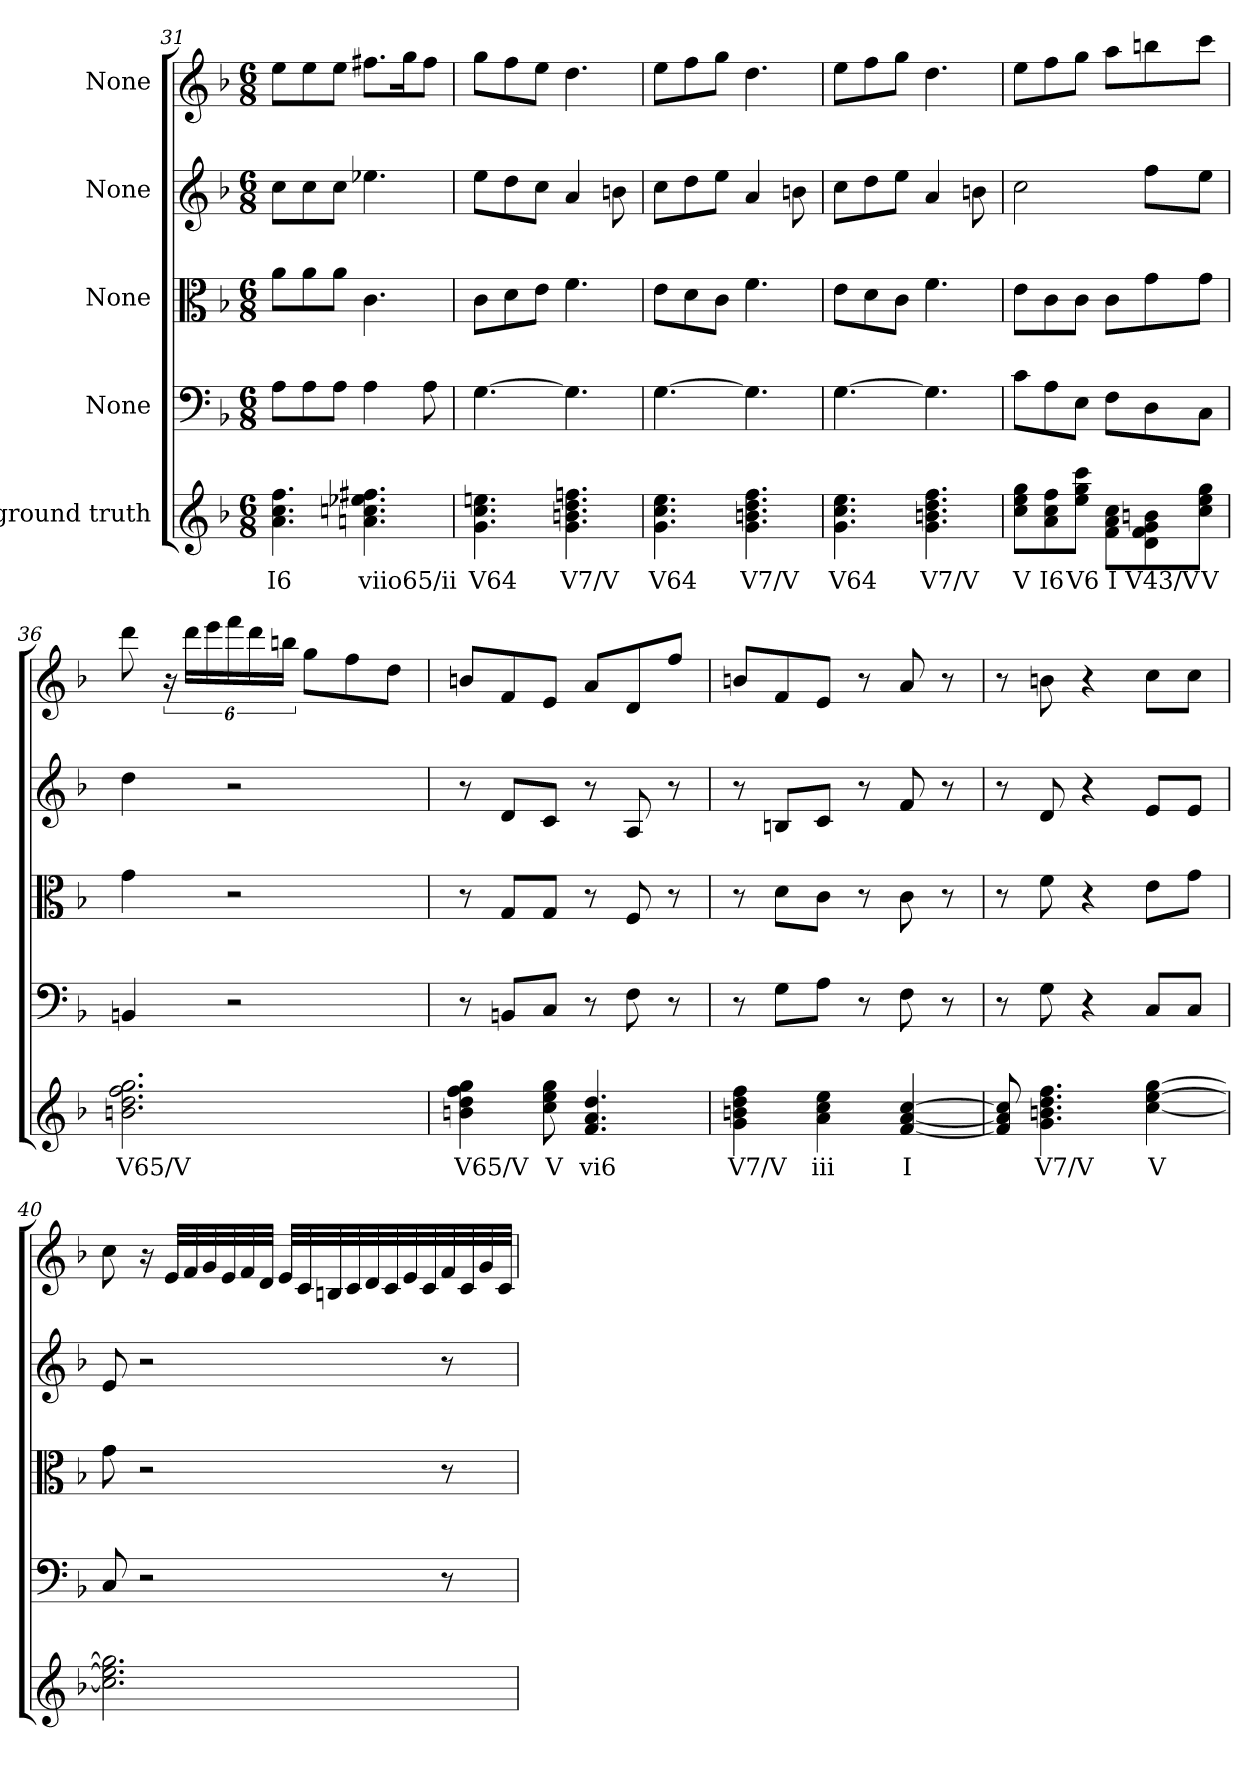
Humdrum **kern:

**kern	**text	**kern	**kern	**kern	**kern
*part5	*part5	*part4	*part3	*part2	*part1
*staff5	*staff5	*staff4	*staff3	*staff2	*staff1
*I"ground truth	*	*I"None	*I"None	*I"None	*I"None
*	*	*clefF4	*clefC3	*clefG2	*clefG2
*k[b-]	*	*k[b-]	*k[b-]	*k[b-]	*k[b-]
*M6/8	*	*M6/8	*M6/8	*M6/8	*M6/8
=31	=31	=31	=31	=31	=31
4.a 4.cc 4.ff	I6	8A\L	8a\L	8cc\L	8ee\L
.	.	8A\	8a\	8cc\	8ee\
.	.	8A\J	8a\J	8cc\J	8ee\J
4.an 4.ccn 4.ee-X 4.ff#X	viio65/ii	4A\	4.c\	4.ee-X\	8.ff#X\L
.	.	.	.	.	16gg\K
.	.	8A\	.	.	8ff#\J
=32	=32	=32	=32	=32	=32
4.g 4.cc 4.een	V64	[4.G\	8c\L	8ee\L	8gg\L
.	.	.	8d\	8dd\	8ff\
.	.	.	8e\J	8cc\J	8ee\J
4.g 4.bn 4.dd 4.ffn	V7/V	4.G\]	4.f\	4a/	4.dd\
.	.	.	.	8bn\	.
!!LO:LB:g=z
=33	=33	=33	=33	=33	=33
4.g 4.cc 4.ee	V64	[4.G\	8e\L	8cc\L	8ee\L
.	.	.	8d\	8dd\	8ff\
.	.	.	8c\J	8ee\J	8gg\J
4.g 4.bn 4.dd 4.ff	V7/V	4.G\]	4.f\	4a/	4.dd\
.	.	.	.	8bn\	.
=34	=34	=34	=34	=34	=34
4.g 4.cc 4.ee	V64	[4.G\	8e\L	8cc\L	8ee\L
.	.	.	8d\	8dd\	8ff\
.	.	.	8c\J	8ee\J	8gg\J
4.g 4.bn 4.dd 4.ff	V7/V	4.G\]	4.f\	4a/	4.dd\
.	.	.	.	8bn\	.
=35	=35	=35	=35	=35	=35
8cc 8ee 8ggL	V	8c\L	8e\L	2cc\	8ee\L
8a 8cc 8ff	I6	8A\	8c\	.	8ff\
8ee 8gg 8cccJ	V6	8E\J	8c\J	.	8gg\J
8f 8a 8ccL	I	8F\L	8c\L	.	8aa\L
8d 8f 8g 8bn	V43/V	8D\	8g\	8ff\L	8bbn\
8cc 8ee 8ggJ	V	8C\J	8g\J	8ee\J	8ccc\J
=36	=36	=36	=36	=36	=36
2.bn 2.dd 2.ff 2.gg	V65/V	4BBn/	4g\	4dd\	8ddd\
.	.	.	.	.	24r
.	.	.	.	.	24ddd\LL
.	.	.	.	.	24eee\
*	*	*	*	*	*Xbrackettup
.	.	2r	2r	2r	24fff\
.	.	.	.	.	24ddd\
.	.	.	.	.	24bbn\JJ
.	.	.	.	.	8gg\L
.	.	.	.	.	8ff\
.	.	.	.	.	8dd\J
=37	=37	=37	=37	=37	=37
4bn 4dd 4ff 4gg	V65/V	8r	8r	8r	8bn/L
.	.	8BBn/L	8G/L	8d/L	8f/
8cc 8ee 8gg	V	8C/J	8G/J	8c/J	8e/J
4.f 4.a 4.dd	vi6	8r	8r	8r	8a/L
.	.	8F\	8F/	8A/	8d/
.	.	8r	8r	8r	8ff/J
!!LO:LB:g=z
=38	=38	=38	=38	=38	=38
4g 4bn 4dd 4ff	V7/V	8r	8r	8r	8bn/L
.	.	8G\L	8d\L	8Bn/L	8f/
4a 4cc 4ee	iii	8A\J	8c\J	8c/J	8e/J
.	.	8r	8r	8r	8r
[4f [4a [4cc	I	8F\	8c\	8f/	8a/
.	.	8r	8r	8r	8r
=39	=39	=39	=39	=39	=39
8f] 8a] 8cc]	.	8r	8r	8r	8r
4.g 4.bn 4.dd 4.ff	V7/V	8G\	8f\	8d/	8bn\
.	.	4r	4r	4r	4r
[4cc [4ee [4gg	V	8C/L	8e\L	8e/L	8cc\L
.	.	8C/J	8g\J	8e/J	8cc\J
=40	=40	=40	=40	=40	=40
2.cc] 2.ee] 2.gg]	.	8C/	8g\	8e/	8cc\
.	.	2r	2r	2r	16r
.	.	.	.	.	32e/LLL
.	.	.	.	.	32f/
.	.	.	.	.	32g/
.	.	.	.	.	32e/
.	.	.	.	.	32f/
.	.	.	.	.	32d/JJJ
.	.	.	.	.	32e/LLL
.	.	.	.	.	32c/
.	.	.	.	.	32Bn/
.	.	.	.	.	32c/
.	.	.	.	.	32d/
.	.	.	.	.	32c/
.	.	.	.	.	32e/
.	.	.	.	.	32c/
.	.	8r	8r	8r	32f/
.	.	.	.	.	32c/
.	.	.	.	.	32g/
.	.	.	.	.	32c/JJJ
=	=	=	=	=	=
*-	*-	*-	*-	*-	*-
